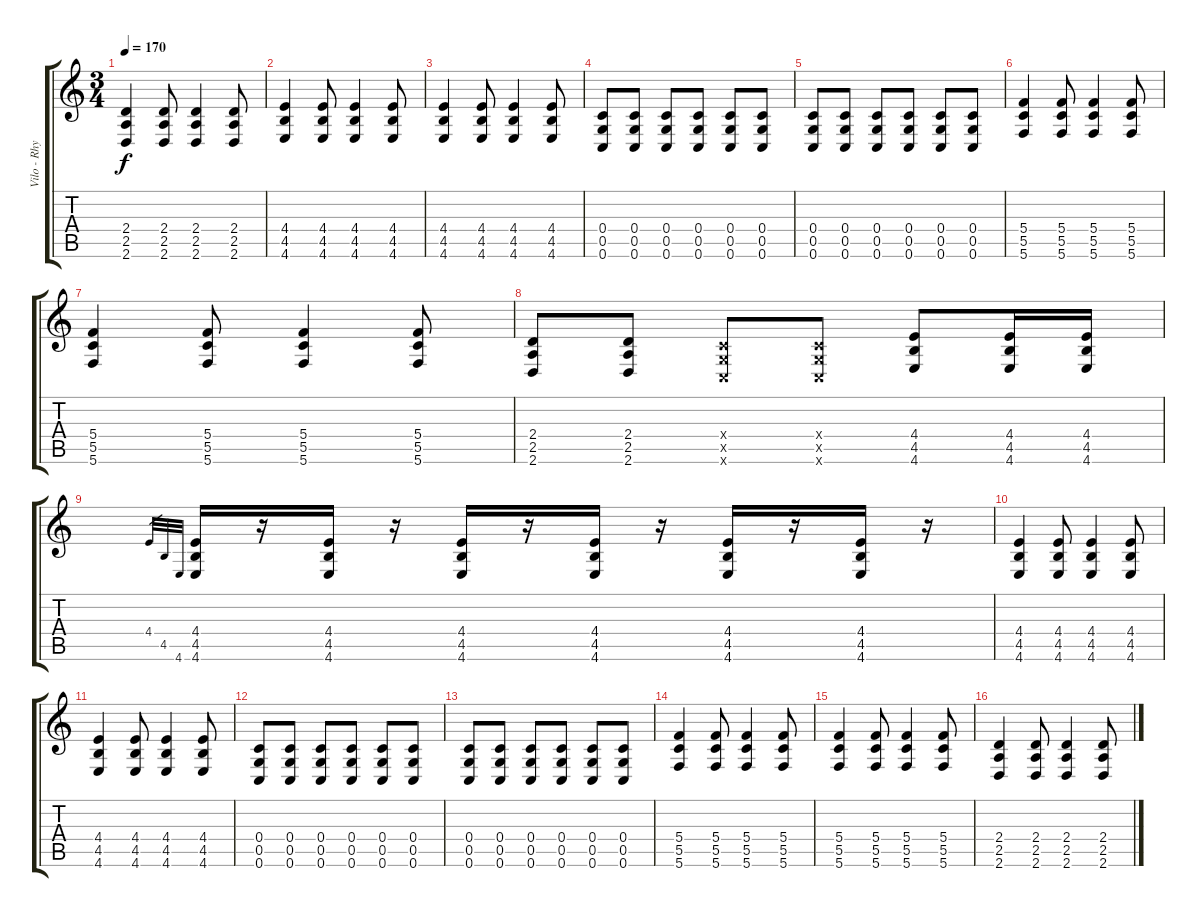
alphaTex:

\track ("Vilo - Rhythm Guitar" "Vilo - Rhy") {instrument distortionguitar}
\staff {score tabs}
\tuning (D4 A3 F3 C3 G2 C2) {hide}
\ts (3 4)
\tempo 170
\clef g2
\ks c
(2.4 2.5 2.6).4{dy f} (2.4 2.5 2.6).8 (2.4 2.5 2.6).4 (2.4 2.5 2.6).8 |
(4.4 4.5 4.6).4 (4.4 4.5 4.6).8 (4.4 4.5 4.6).4 (4.4 4.5 4.6).8 |
(4.4 4.5 4.6).4 (4.4 4.5 4.6).8 (4.4 4.5 4.6).4 (4.4 4.5 4.6).8 |
(0.4 0.5 0.6).8 (0.4 0.5 0.6).8 (0.4 0.5 0.6).8 (0.4 0.5 0.6).8 (0.4 0.5 0.6).8 (0.4 0.5 0.6).8 |
(0.4 0.5 0.6).8 (0.4 0.5 0.6).8 (0.4 0.5 0.6).8 (0.4 0.5 0.6).8 (0.4 0.5 0.6).8 (0.4 0.5 0.6).8 |
(5.4 5.5 5.6).4{volume 12 instrument distortionguitar} (5.4 5.5 5.6).8 (5.4 5.5 5.6).4 (5.4 5.5 5.6).8 |
(5.4 5.5 5.6).4 (5.4 5.5 5.6).8 (5.4 5.5 5.6).4 (5.4 5.5 5.6).8 |
(2.4 2.5 2.6).8 (2.4 2.5 2.6).8 (0.4{x} 0.5{x} 0.6{x}).8 (0.4{x} 0.5{x} 0.6{x}).8 (4.4 4.5 4.6).8 (4.4 4.5 4.6).16 (4.4 4.5 4.6).16 |
4.4.32{gr} 4.5.32{gr} 4.6.32{gr} (4.4 4.5 4.6).16 r.16 (4.4 4.5 4.6).16 r.16 (4.4 4.5 4.6).16 r.16 (4.4 4.5 4.6).16 r.16 (4.4 4.5 4.6).16 r.16 (4.4 4.5 4.6).16 r.16 |
(4.4 4.5 4.6).4{volume 12 instrument distortionguitar} (4.4 4.5 4.6).8 (4.4 4.5 4.6).4 (4.4 4.5 4.6).8 |
(4.4 4.5 4.6).4 (4.4 4.5 4.6).8 (4.4 4.5 4.6).4 (4.4 4.5 4.6).8 |
(0.4 0.5 0.6).8 (0.4 0.5 0.6).8 (0.4 0.5 0.6).8 (0.4 0.5 0.6).8 (0.4 0.5 0.6).8 (0.4 0.5 0.6).8 |
(0.4 0.5 0.6).8 (0.4 0.5 0.6).8 (0.4 0.5 0.6).8 (0.4 0.5 0.6).8 (0.4 0.5 0.6).8 (0.4 0.5 0.6).8 |
(5.4 5.5 5.6).4{volume 12 instrument distortionguitar} (5.4 5.5 5.6).8 (5.4 5.5 5.6).4 (5.4 5.5 5.6).8 |
(5.4 5.5 5.6).4 (5.4 5.5 5.6).8 (5.4 5.5 5.6).4 (5.4 5.5 5.6).8 |
(2.4 2.5 2.6).4 (2.4 2.5 2.6).8 (2.4 2.5 2.6).4 (2.4 2.5 2.6).8
